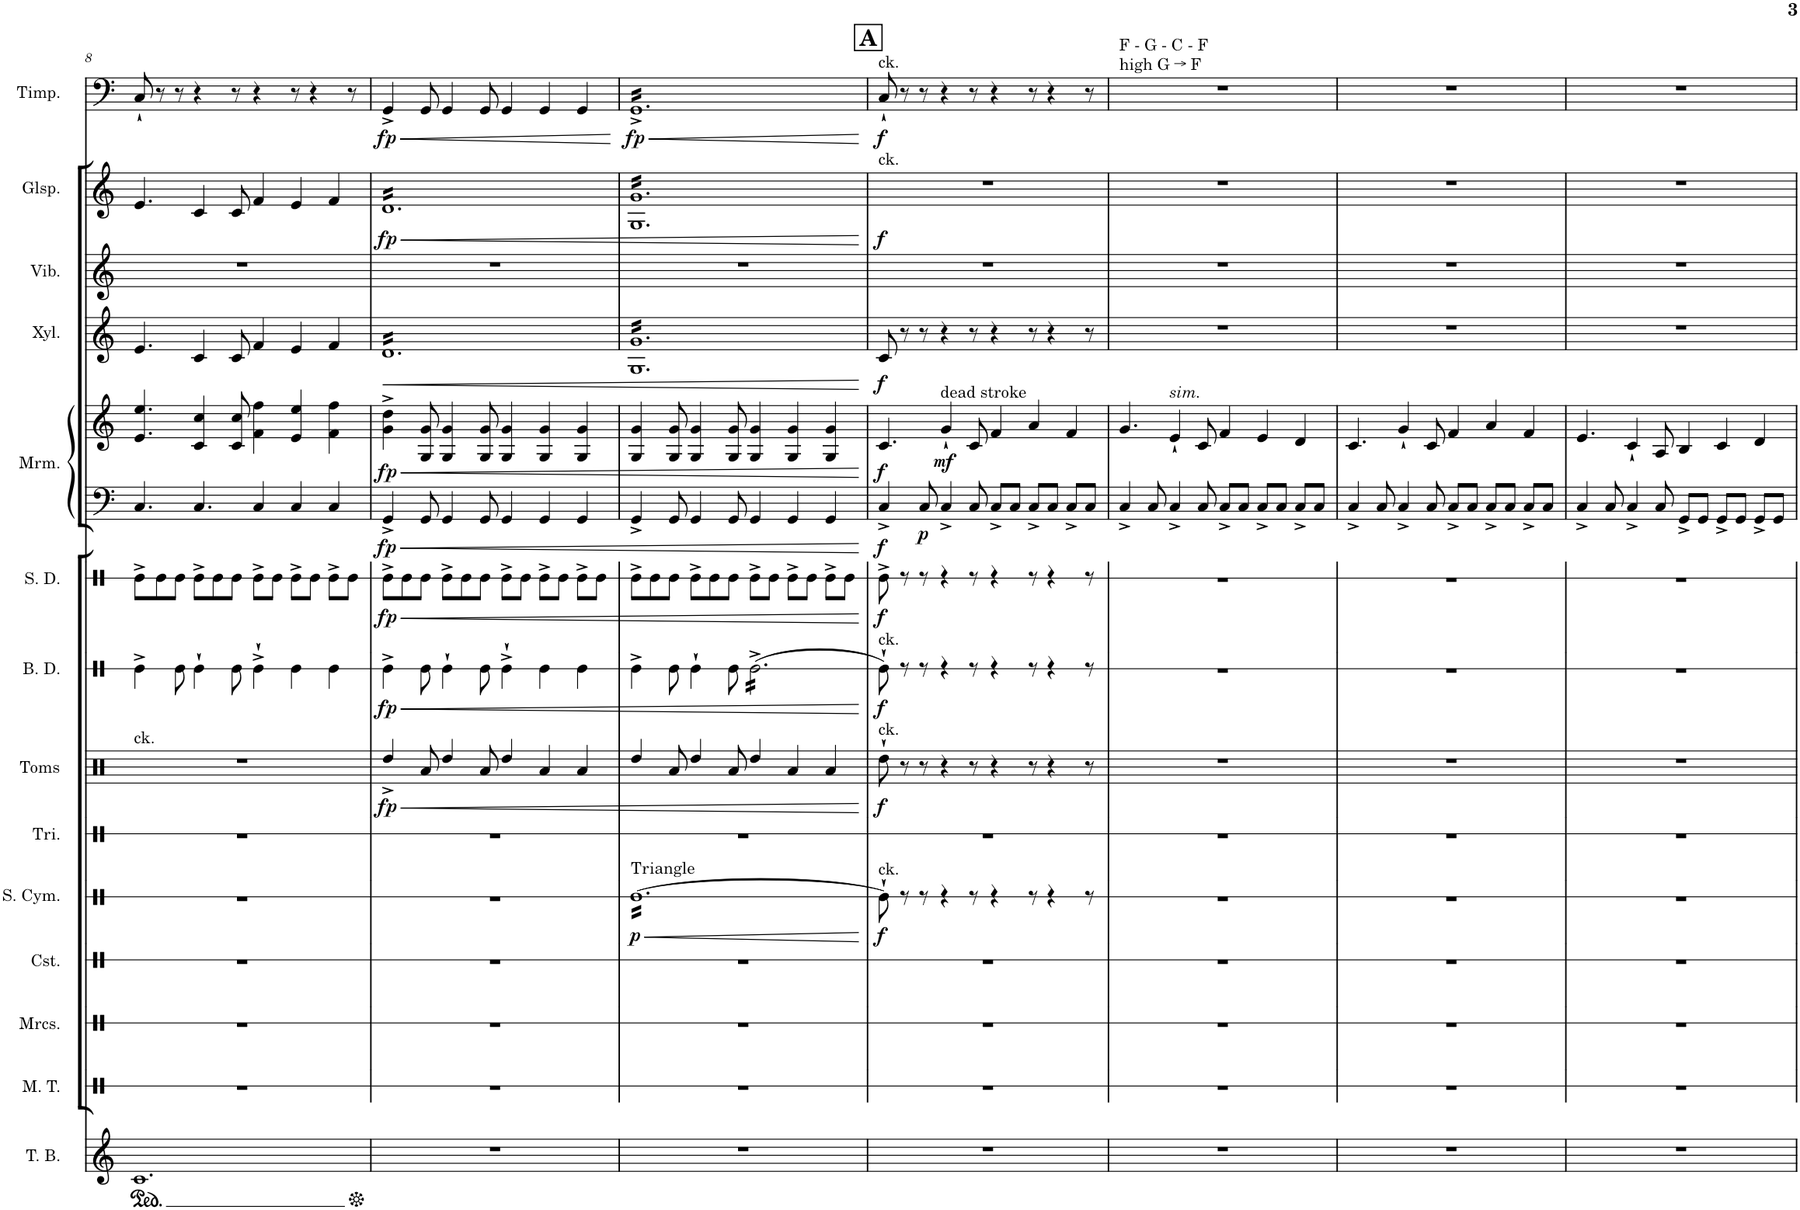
**kern	**kern	**kern	**kern	**kern	**dynam	**kern	**kern	**dynam	**kern	**dynam	**kern	**dynam	**kern	**kern	**dynam	**kern	**dynam	**kern	**kern	**dynam	**kern	**dynam
*part14	*part13	*part12	*part11	*part10	*part10	*part9	*part8	*part8	*part7	*part7	*part6	*part6	*part5	*part5	*part5	*part4	*part4	*part3	*part2	*part2	*part1	*part1
*staff15	*staff14	*staff13	*staff12	*staff11	*staff11	*staff10	*staff9	*staff9	*staff8	*staff8	*staff7	*staff7	*staff6	*staff5	*staff5/6	*staff4	*staff4	*staff3	*staff2	*staff2	*staff1	*staff1
*I"Tubular Bells	*I"Mark Tree	*I"Maracas	*I"Castanets	*I"Suspended Cymbal	*	*I"Triangle Finger Cymbals	*I"Concert Toms	*	*I"Bass Drum	*	*I"Snare Drum	*	*I"Marimba	*	*	*I"Xylophone	*	*I"Vibraphone	*I"Glockenspiel	*	*I"Timpani	*
*I'T. B.	*I'M. T.	*I'Mrcs.	*I'Cst.	*I'S. Cym.	*	*I'Tri.	*I'Toms	*	*I'B. D.	*	*I'S. D.	*	*I'Mrm.	*	*	*I'Xyl.	*	*I'Vib.	*I'Glsp.	*	*I'Timp.	*
!!LO:PB:g=z
*clefG2	*clefX	*clefX	*clefX	*clefX	*	*clefX	*clefX	*	*clefX	*	*clefX	*	*clefF4	*clefG2	*	*clefG2	*	*clefG2	*clefG2	*	*clefF4	*
*	*	*	*	*	*	*	*	*	*	*	*	*	*	*	*	*Trd-7c-12	*	*	*Trd-14c-24	*	*	*
*k[]	*k[]	*k[]	*k[]	*k[]	*	*k[]	*k[]	*	*k[]	*	*k[]	*	*k[]	*k[]	*	*k[]	*	*k[]	*k[]	*	*k[]	*
*M12/8	*M12/8	*M12/8	*M12/8	*M12/8	*	*M12/8	*M12/8	*	*M12/8	*	*M12/8	*	*M12/8	*M12/8	*	*M12/8	*	*M12/8	*M12/8	*	*M12/8	*
*ped	*	*	*	*	*	*	*	*	*	*	*	*	*	*	*	*	*	*	*	*	*	*
=8	=8	=8	=8	=8	=8	=8	=8	=8	=8	=8	=8	=8	=8	=8	=8	=8	=8	=8	=8	=8	=8	=8
!	!	!	!	!	!	!	!LO:TX:a:t=ck.	!	!	!	!	!	!	!	!	!	!	!	!	!	!	!
1.c	1.r	1.r	1.r	1.r	.	1.r	1.r	.	4Re^\	.	8Re^\L	.	4.C/	4.e/ 4.ee/	.	4.e/	.	1.r	4.e/	.	8C`/	.
.	.	.	.	.	.	.	.	.	.	.	8Re\	.	.	.	.	.	.	.	.	.	8r	.
.	.	.	.	.	.	.	.	.	8Re\	.	8Re\J	.	.	.	.	.	.	.	.	.	8r	.
.	.	.	.	.	.	.	.	.	4Re`\	.	8Re^\L	.	4.C/	4c/ 4cc/	.	4c/	.	.	4c/	.	4r	.
.	.	.	.	.	.	.	.	.	.	.	8Re\	.	.	.	.	.	.	.	.	.	.	.
.	.	.	.	.	.	.	.	.	8Re\	.	8Re\J	.	.	8c/ 8cc/	.	8c/	.	.	8c/	.	8r	.
.	.	.	.	.	.	.	.	.	4Re^`\	.	8Re^\L	.	4C/	4f\ 4ff\	.	4f/	.	.	4f/	.	4r	.
.	.	.	.	.	.	.	.	.	.	.	8Re\J	.	.	.	.	.	.	.	.	.	.	.
.	.	.	.	.	.	.	.	.	4Re\	.	8Re^\L	.	4C/	4e/ 4ee/	.	4e/	.	.	4e/	.	8r	.
.	.	.	.	.	.	.	.	.	.	.	8Re\J	.	.	.	.	.	.	.	.	.	4r	.
.	.	.	.	.	.	.	.	.	4Re\	.	8Re^\L	.	4C/	4f\ 4ff\	.	4f/	.	.	4f/	.	.	.
.	.	.	.	.	.	.	.	.	.	.	8Re\J	.	.	.	.	.	.	.	.	.	8r	.
=9	=9	=9	=9	=9	=9	=9	=9	=9	=9	=9	=9	=9	=9	=9	=9	=9	=9	=9	=9	=9	=9	=9
*Xped	*	*	*	*	*	*	*	*	*	*	*	*	*	*	*	*	*	*	*	*	*	*
!	!	!	!	!	!	!	!	!LO:HP:b	!	!LO:HP:b	!	!LO:HP:b	!	!	!LO:HP:b	!	!LO:HP:b	!	!	!LO:HP:b	!	!LO:HP:b
!	!	!	!	!	!	!	!	!LO:DY:n=1:b	!	!LO:DY:n=1:b	!	!LO:DY:n=1:b	!	!	!LO:DY:n=1:b=2	!	!	!	!	!	!	!
!	!	!	!	!	!	!	!	!	!	!	!	!	!	!	!LO:DY:n=2:b	!	!	!	!	!LO:DY:n=1:b	!	!LO:DY:n=1:b
*	*	*	*	*	*	*	*	*	*	*	*	*	*	*	*	*tremolo	*	*	*	*	*	*
*	*	*	*	*	*	*	*	*	*	*	*	*	*	*	*	*	*	*	*tremolo	*	*	*
1.r	1.r	1.r	1.r	1.r	.	1.r	4Rdd^/	< fp	4Re^\	< fp	8Re^\L	< fp	4GG^/	4g\^ 4dd\^	< fp fp	16dLL	<	1.r	16dLL	< fp	4GG^/	< fp
.	.	.	.	.	.	.	.	.	.	.	.	.	.	.	.	16d	.	.	16d	.	.	.
.	.	.	.	.	.	.	.	.	.	.	8Re\	.	.	.	.	16d	.	.	16d	.	.	.
.	.	.	.	.	.	.	.	.	.	.	.	.	.	.	.	16d	.	.	16d	.	.	.
.	.	.	.	.	.	.	8Ra/	.	8Re\	.	8Re\J	.	8GG/	8G/ 8g/	.	16d	.	.	16d	.	8GG/	.
.	.	.	.	.	.	.	.	.	.	.	.	.	.	.	.	16d	.	.	16d	.	.	.
.	.	.	.	.	.	.	4Rdd/	.	4Re`\	.	8Re^\L	.	4GG/	4G/ 4g/	.	16d	.	.	16d	.	4GG/	.
.	.	.	.	.	.	.	.	.	.	.	.	.	.	.	.	16d	.	.	16d	.	.	.
.	.	.	.	.	.	.	.	.	.	.	8Re\	.	.	.	.	16d	.	.	16d	.	.	.
.	.	.	.	.	.	.	.	.	.	.	.	.	.	.	.	16d	.	.	16d	.	.	.
.	.	.	.	.	.	.	8Ra/	.	8Re\	.	8Re\J	.	8GG/	8G/ 8g/	.	16d	.	.	16d	.	8GG/	.
.	.	.	.	.	.	.	.	.	.	.	.	.	.	.	.	16d	.	.	16d	.	.	.
.	.	.	.	.	.	.	4Rdd/	.	4Re^`\	.	8Re^\L	.	4GG/	4G/ 4g/	.	16d	.	.	16d	.	4GG/	.
.	.	.	.	.	.	.	.	.	.	.	.	.	.	.	.	16d	.	.	16d	.	.	.
.	.	.	.	.	.	.	.	.	.	.	8Re\J	.	.	.	.	16d	.	.	16d	.	.	.
.	.	.	.	.	.	.	.	.	.	.	.	.	.	.	.	16d	.	.	16d	.	.	.
.	.	.	.	.	.	.	4Ra/	.	4Re\	.	8Re^\L	.	4GG/	4G/ 4g/	.	16d	.	.	16d	.	4GG/	.
.	.	.	.	.	.	.	.	.	.	.	.	.	.	.	.	16d	.	.	16d	.	.	.
.	.	.	.	.	.	.	.	.	.	.	8Re\J	.	.	.	.	16d	.	.	16d	.	.	.
.	.	.	.	.	.	.	.	.	.	.	.	.	.	.	.	16d	.	.	16d	.	.	.
.	.	.	.	.	.	.	4Ra/	.	4Re\	.	8Re^\L	.	4GG/	4G/ 4g/	.	16d	.	.	16d	.	4GG/	.
.	.	.	.	.	.	.	.	.	.	.	.	.	.	.	.	16d	.	.	16d	.	.	.
.	.	.	.	.	.	.	.	.	.	.	8Re\J	.	.	.	.	16d	.	.	16d	.	.	.
.	.	.	.	.	.	.	.	.	.	.	.	.	.	.	.	16dJJ	.	.	16dJJ	.	.	.
.	.	.	.	.	.	.	.	.	.	.	.	.	.	.	.	.	.	.	.	.	.	[
=10	=10	=10	=10	=10	=10	=10	=10	=10	=10	=10	=10	=10	=10	=10	=10	=10	=10	=10	=10	=10	=10	=10
!	!	!	!	!LO:TX:a:t=Triangle	!	!	!	!	!	!	!	!	!	!	!	!	!	!	!	!	!	!
!	!	!	!	!	!LO:DY:b	!	!	!	!	!	!	!	!	!	!	!	!	!	!	!	!	!LO:HP:b
!	!	!	!	!	!	!	!	!	!	!	!	!	!	!	!	!	!	!	!	!	!	!LO:DY:n=1:b
*	*	*	*	*tremolo	*	*	*	*	*	*	*	*	*	*	*	*	*	*	*	*	*	*
*	*	*	*	*	*	*	*	*	*	*	*	*	*	*	*	*	*	*	*	*	*tremolo	*
1.r	1.r	1.r	1.r	[16ReLL	p	1.r	4Rdd/	.	4Re^\	.	8Re^\L	.	4GG^/	4G/ 4g/	.	16G 16gLL	.	1.r	16G 16gLL	.	16GG^LL	< fp
.	.	.	.	16Re	.	.	.	.	.	.	.	.	.	.	.	16G 16g	.	.	16G 16g	.	16GG^	.
.	.	.	.	16Re	.	.	.	.	.	.	8Re\	.	.	.	.	16G 16g	.	.	16G 16g	.	16GG^	.
.	.	.	.	16Re	.	.	.	.	.	.	.	.	.	.	.	16G 16g	.	.	16G 16g	.	16GG^	.
.	.	.	.	16Re	.	.	8Ra/	.	8Re\	.	8Re\J	.	8GG/	8G/ 8g/	.	16G 16g	.	.	16G 16g	.	16GG^	.
.	.	.	.	16Re	.	.	.	.	.	.	.	.	.	.	.	16G 16g	.	.	16G 16g	.	16GG^	.
.	.	.	.	16Re	.	.	4Rdd/	.	4Re`\	.	8Re^\L	.	4GG/	4G/ 4g/	.	16G 16g	.	.	16G 16g	.	16GG^	.
.	.	.	.	16Re	.	.	.	.	.	.	.	.	.	.	.	16G 16g	.	.	16G 16g	.	16GG^	.
.	.	.	.	16Re	.	.	.	.	.	.	8Re\	.	.	.	.	16G 16g	.	.	16G 16g	.	16GG^	.
.	.	.	.	16Re	.	.	.	.	.	.	.	.	.	.	.	16G 16g	.	.	16G 16g	.	16GG^	.
.	.	.	.	16Re	.	.	8Ra/	.	8Re\	.	8Re\J	.	8GG/	8G/ 8g/	.	16G 16g	.	.	16G 16g	.	16GG^	.
.	.	.	.	16Re	.	.	.	.	.	.	.	.	.	.	.	16G 16g	.	.	16G 16g	.	16GG^	.
*	*	*	*	*	*	*	*	*	*tremolo	*	*	*	*	*	*	*	*	*	*	*	*	*
.	.	.	.	16Re	.	.	4Rdd/	.	(16Re^\LL	.	8Re^\L	.	4GG/	4G/ 4g/	.	16G 16g	.	.	16G 16g	.	16GG^	.
.	.	.	.	16Re	.	.	.	.	(16Re^\	.	.	.	.	.	.	16G 16g	.	.	16G 16g	.	16GG^	.
.	.	.	.	16Re	.	.	.	.	(16Re^\	.	8Re\J	.	.	.	.	16G 16g	.	.	16G 16g	.	16GG^	.
.	.	.	.	16Re	.	.	.	.	(16Re^\	.	.	.	.	.	.	16G 16g	.	.	16G 16g	.	16GG^	.
.	.	.	.	16Re	.	.	4Ra/	.	(16Re^\	.	8Re^\L	.	4GG/	4G/ 4g/	.	16G 16g	.	.	16G 16g	.	16GG^	.
.	.	.	.	16Re	.	.	.	.	(16Re^\	.	.	.	.	.	.	16G 16g	.	.	16G 16g	.	16GG^	.
.	.	.	.	16Re	.	.	.	.	(16Re^\	.	8Re\J	.	.	.	.	16G 16g	.	.	16G 16g	.	16GG^	.
.	.	.	.	16Re	.	.	.	.	(16Re^\	.	.	.	.	.	.	16G 16g	.	.	16G 16g	.	16GG^	.
.	.	.	.	16Re	.	.	4Ra/	.	(16Re^\	.	8Re^\L	.	4GG/	4G/ 4g/	.	16G 16g	.	.	16G 16g	.	16GG^	.
.	.	.	.	16Re	.	.	.	.	(16Re^\	.	.	.	.	.	.	16G 16g	.	.	16G 16g	.	16GG^	.
.	.	.	.	16Re	.	.	.	.	(16Re^\	.	8Re\J	.	.	.	.	16G 16g	.	.	16G 16g	.	16GG^	.
.	.	.	.	16ReJJ	.	.	.	.	(16Re^\JJ	.	.	.	.	.	.	16G 16gJJ	.	.	16G 16gJJ	.	16GG^JJ	.
*	*	*	*	*	*	*	*	*	*	*	*	*	*	*	*	*	*	*	*	*	*Xtremolo	*
*	*	*	*	*	*	*	*	*	*	*	*	*	*	*	*	*	*	*	*Xtremolo	*	*	*
*	*	*	*	*	*	*	*	*	*	*	*	*	*	*	*	*Xtremolo	*	*	*	*	*	*
*	*	*	*	*	*	*	*	*	*Xtremolo	*	*	*	*	*	*	*	*	*	*	*	*	*
*	*	*	*	*Xtremolo	*	*	*	*	*	*	*	*	*	*	*	*	*	*	*	*	*	*
.	.	.	.	.	.	.	.	[	.	[	.	[	.	.	[	.	[	.	.	[	.	[
!!LO:REH:place=s1:a:B:cj:fs=14:t=A
=11	=11	=11	=11	=11	=11	=11	=11	=11	=11	=11	=11	=11	=11	=11	=11	=11	=11	=11	=11	=11	=11	=11
!	!	!	!	!	!	!	!	!	!	!	!	!	!	!	!	!	!	!	!	!	!LO:TX:a:t=ck.	!
!	!	!	!	!	!	!	!	!	!	!	!	!	!	!	!	!	!	!	!LO:TX:a:t=ck.	!	!	!
!	!	!	!	!	!	!	!	!	!LO:TX:a:t=ck.	!	!	!	!	!	!	!	!	!	!	!	!	!
!	!	!	!	!	!	!	!LO:TX:a:t=ck.	!	!	!	!	!	!	!	!	!	!	!	!	!	!	!
!	!	!	!	!LO:TX:a:t=ck.	!	!	!	!	!	!	!	!	!	!	!	!	!	!	!	!	!	!
!	!	!	!	!	!LO:DY:b	!	!	!LO:DY:b	!	!LO:DY:b	!	!LO:DY:b	!	!	!LO:DY:b=2	!	!	!	!	!	!	!
!	!	!	!	!	!	!	!	!	!	!	!	!	!	!	!LO:DY:n=1:b	!	!LO:DY:b	!	!	!LO:DY:b	!	!LO:DY:b
1.r	1.r	1.r	1.r	8Re`\]	f	1.r	8Rdd`\	f	8Re`\)	f	8Re^\	f	4C^/	4.c/	f f	8c/	f	1.r	1.r	f	8C`/	f
.	.	.	.	8r	.	.	8r	.	8r	.	8r	.	.	.	.	8r	.	.	.	.	8r	.
!	!	!	!	!	!	!	!	!	!	!	!	!	!	!	!LO:DY:n=2:b=2	!	!	!	!	!	!	!
.	.	.	.	8r	.	.	8r	.	8r	.	8r	.	8C/	.	p	8r	.	.	.	.	8r	.
!	!	!	!	!	!	!	!	!	!	!	!	!	!	!LO:TX:a:t=dead stroke	!	!	!	!	!	!	!	!
!	!	!	!	!	!	!	!	!	!	!	!	!	!	!	!LO:DY:n=3:b	!	!	!	!	!	!	!
.	.	.	.	4r	.	.	4r	.	4r	.	4r	.	4C^/	4g`/	mf	4r	.	.	.	.	4r	.
.	.	.	.	8r	.	.	8r	.	8r	.	8r	.	8C/	8c/	.	8r	.	.	.	.	8r	.
.	.	.	.	4r	.	.	4r	.	4r	.	4r	.	8C^/L	4f/	.	4r	.	.	.	.	4r	.
.	.	.	.	.	.	.	.	.	.	.	.	.	8C/J	.	.	.	.	.	.	.	.	.
.	.	.	.	8r	.	.	8r	.	8r	.	8r	.	8C^/L	4a/	.	8r	.	.	.	.	8r	.
.	.	.	.	4r	.	.	4r	.	4r	.	4r	.	8C/J	.	.	4r	.	.	.	.	4r	.
.	.	.	.	.	.	.	.	.	.	.	.	.	8C^/L	4f/	.	.	.	.	.	.	.	.
.	.	.	.	8r	.	.	8r	.	8r	.	8r	.	8C/J	.	.	8r	.	.	.	.	8r	.
=12	=12	=12	=12	=12	=12	=12	=12	=12	=12	=12	=12	=12	=12	=12	=12	=12	=12	=12	=12	=12	=12	=12
!	!	!	!	!	!	!	!	!	!	!	!	!	!	!	!	!	!	!	!	!	!LO:TX:a:t=F - G - C - F	!
!	!	!	!	!	!	!	!	!	!	!	!	!	!	!	!	!	!	!	!	!	!LO:TX:a:t=high G → F	!
1.r	1.r	1.r	1.r	1.r	.	1.r	1.r	.	1.r	.	1.r	.	4C^/	4.g/	.	1.r	.	1.r	1.r	.	1.r	.
.	.	.	.	.	.	.	.	.	.	.	.	.	8C/	.	.	.	.	.	.	.	.	.
!	!	!	!	!	!	!	!	!	!	!	!	!	!	!LO:TX:a:i:t=sim.	!	!	!	!	!	!	!	!
.	.	.	.	.	.	.	.	.	.	.	.	.	4C^/	4e`/	.	.	.	.	.	.	.	.
.	.	.	.	.	.	.	.	.	.	.	.	.	8C/	8c/	.	.	.	.	.	.	.	.
.	.	.	.	.	.	.	.	.	.	.	.	.	8C^/L	4f/	.	.	.	.	.	.	.	.
.	.	.	.	.	.	.	.	.	.	.	.	.	8C/J	.	.	.	.	.	.	.	.	.
.	.	.	.	.	.	.	.	.	.	.	.	.	8C^/L	4e/	.	.	.	.	.	.	.	.
.	.	.	.	.	.	.	.	.	.	.	.	.	8C/J	.	.	.	.	.	.	.	.	.
.	.	.	.	.	.	.	.	.	.	.	.	.	8C^/L	4d/	.	.	.	.	.	.	.	.
.	.	.	.	.	.	.	.	.	.	.	.	.	8C/J	.	.	.	.	.	.	.	.	.
=13	=13	=13	=13	=13	=13	=13	=13	=13	=13	=13	=13	=13	=13	=13	=13	=13	=13	=13	=13	=13	=13	=13
1.r	1.r	1.r	1.r	1.r	.	1.r	1.r	.	1.r	.	1.r	.	4C^/	4.c/	.	1.r	.	1.r	1.r	.	1.r	.
.	.	.	.	.	.	.	.	.	.	.	.	.	8C/	.	.	.	.	.	.	.	.	.
.	.	.	.	.	.	.	.	.	.	.	.	.	4C^/	4g`/	.	.	.	.	.	.	.	.
.	.	.	.	.	.	.	.	.	.	.	.	.	8C/	8c/	.	.	.	.	.	.	.	.
.	.	.	.	.	.	.	.	.	.	.	.	.	8C^/L	4f/	.	.	.	.	.	.	.	.
.	.	.	.	.	.	.	.	.	.	.	.	.	8C/J	.	.	.	.	.	.	.	.	.
.	.	.	.	.	.	.	.	.	.	.	.	.	8C^/L	4a/	.	.	.	.	.	.	.	.
.	.	.	.	.	.	.	.	.	.	.	.	.	8C/J	.	.	.	.	.	.	.	.	.
.	.	.	.	.	.	.	.	.	.	.	.	.	8C^/L	4f/	.	.	.	.	.	.	.	.
.	.	.	.	.	.	.	.	.	.	.	.	.	8C/J	.	.	.	.	.	.	.	.	.
=14	=14	=14	=14	=14	=14	=14	=14	=14	=14	=14	=14	=14	=14	=14	=14	=14	=14	=14	=14	=14	=14	=14
1.r	1.r	1.r	1.r	1.r	.	1.r	1.r	.	1.r	.	1.r	.	4C^/	4.e/	.	1.r	.	1.r	1.r	.	1.r	.
.	.	.	.	.	.	.	.	.	.	.	.	.	8C/	.	.	.	.	.	.	.	.	.
.	.	.	.	.	.	.	.	.	.	.	.	.	4C^/	4c`/	.	.	.	.	.	.	.	.
.	.	.	.	.	.	.	.	.	.	.	.	.	8C/	8A/	.	.	.	.	.	.	.	.
.	.	.	.	.	.	.	.	.	.	.	.	.	8GG^/L	4B/	.	.	.	.	.	.	.	.
.	.	.	.	.	.	.	.	.	.	.	.	.	8GG/J	.	.	.	.	.	.	.	.	.
.	.	.	.	.	.	.	.	.	.	.	.	.	8GG^/L	4c/	.	.	.	.	.	.	.	.
.	.	.	.	.	.	.	.	.	.	.	.	.	8GG/J	.	.	.	.	.	.	.	.	.
.	.	.	.	.	.	.	.	.	.	.	.	.	8GG^/L	4d/	.	.	.	.	.	.	.	.
.	.	.	.	.	.	.	.	.	.	.	.	.	8GG/J	.	.	.	.	.	.	.	.	.
=	=	=	=	=	=	=	=	=	=	=	=	=	=	=	=	=	=	=	=	=	=	=
*-	*-	*-	*-	*-	*-	*-	*-	*-	*-	*-	*-	*-	*-	*-	*-	*-	*-	*-	*-	*-	*-	*-
